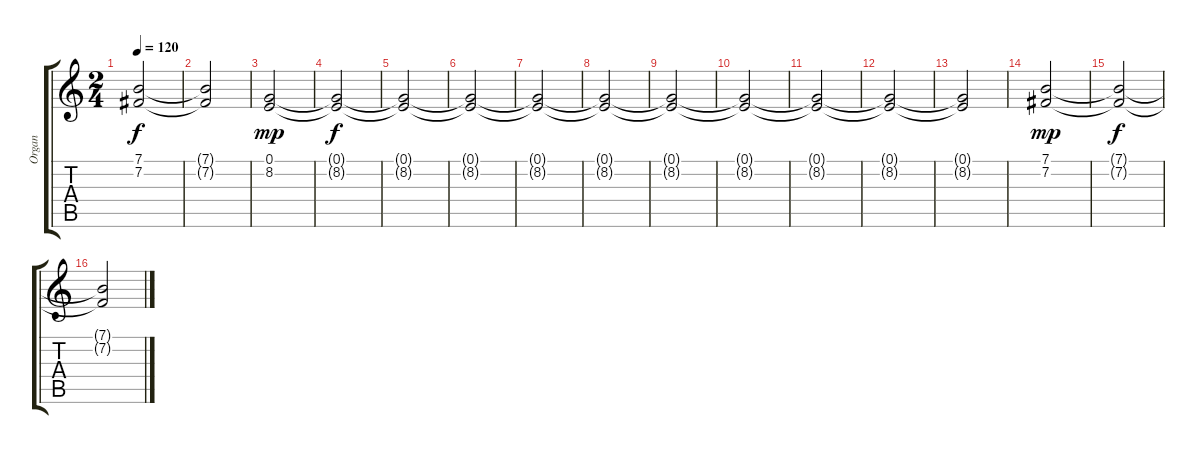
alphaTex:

\track ("Organ " "Organ ") {instrument drawbarorgan}
\staff {score tabs}
\tuning (E4 B3 G3 D3 A2 E2) {hide}
\ts (2 4)
\tempo 120
\clef g2
\ks c
(7.1{t} 7.2{t}).2{dy f} |
(7.1{t} 7.2{t}).2 |
(0.1 8.2).2{dy mp} |
(0.1{t} 8.2{t}).2{dy f} |
(0.1{t} 8.2{t}).2 |
(0.1{t} 8.2{t}).2 |
(0.1{t} 8.2{t}).2 |
(0.1{t} 8.2{t}).2 |
(0.1{t} 8.2{t}).2 |
(0.1{t} 8.2{t}).2 |
(0.1{t} 8.2{t}).2 |
(0.1{t} 8.2{t}).2 |
(0.1{t} 8.2{t}).2 |
(7.1 7.2).2{dy mp} |
(7.1{t} 7.2{t}).2{dy f} |
(7.1{t} 7.2{t}).2
